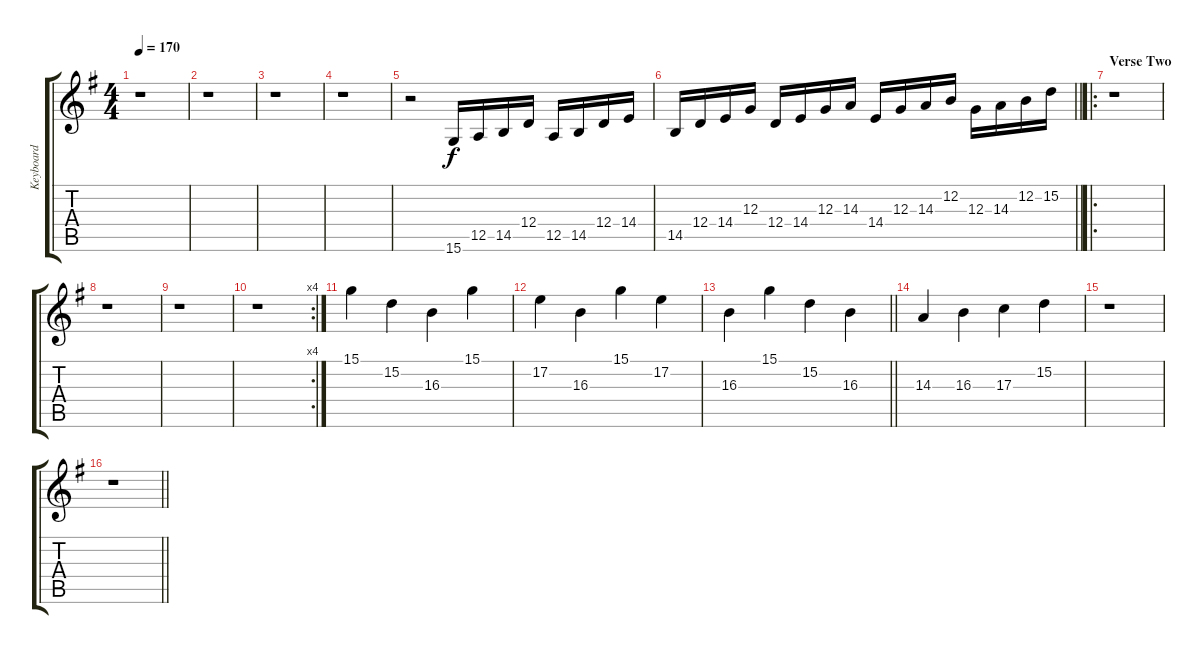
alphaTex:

\track ("Keyboard" "Keyboard") {instrument lead1square}
\staff {score tabs}
\tuning (E4 B3 G3 D3 A2 E2) {hide}
\ts (4 4)
\tempo 170
\clef g2
\ks g
r.1{dy f} |
r.1 |
r.1 |
r.1 |
r.2{instrument harpsichord} 15.6.16 12.5.16 14.5.16 12.4.16 12.5.16 14.5.16 12.4.16 14.4.16 |
\barLineRight lightlight
14.5.16 12.4.16 14.4.16 12.3.16 12.4.16 14.4.16 12.3.16 14.3.16 14.4.16 12.3.16 14.3.16 12.2.16 12.3.16 14.3.16 12.2.16 15.2.16 |
\ro
\section ("" "Verse Two")
r.1 |
r.1 |
r.1 |
\rc 4
r.1 |
15.1.4{instrument lead1square} 15.2.4 16.3.4 15.1.4 |
17.2.4 16.3.4 15.1.4 17.2.4 |
\barLineRight lightlight
16.3.4 15.1.4 15.2.4 16.3.4 |
14.3.4 16.3.4 17.3.4 15.2.4 |
r.1 |
\barLineRight lightlight
r.1
